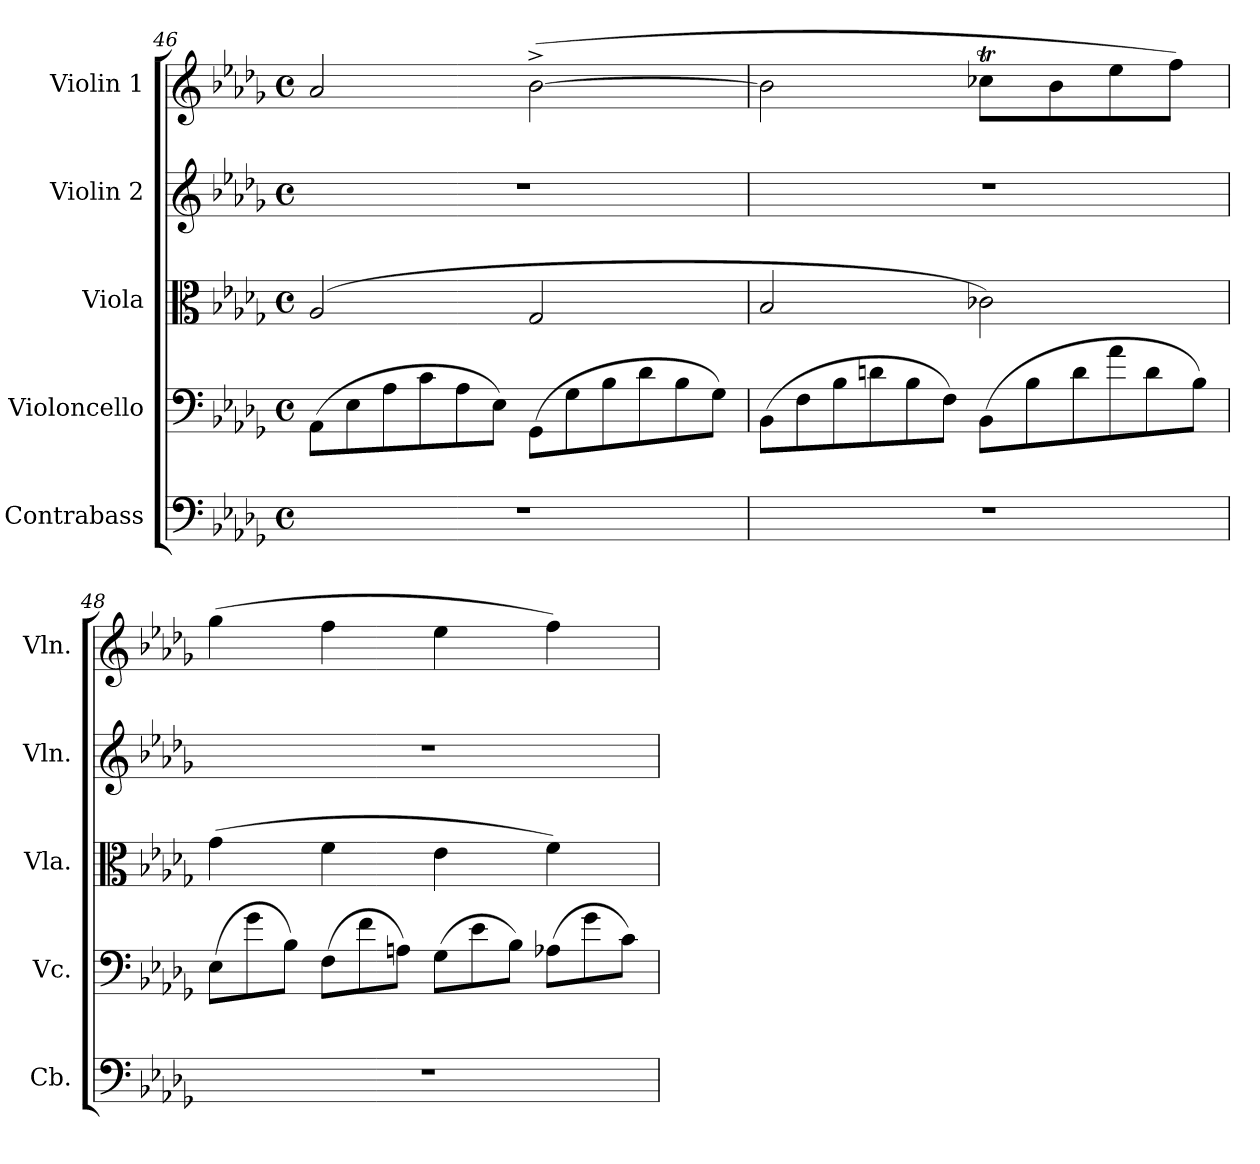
**kern	**kern	**kern	**kern	**kern
*part5	*part4	*part3	*part2	*part1
*staff5	*staff4	*staff3	*staff2	*staff1
*I"Contrabass	*I"Violoncello	*I"Viola	*I"Violin 2	*I"Violin 1
*I'Cb.	*I'Vc.	*I'Vla.	*I'Vln.	*I'Vln.
*clefF4	*clefF4	*clefC3	*clefG2	*clefG2
*ITrd7c12	*	*	*	*
*k[b-e-a-d-g-]	*k[b-e-a-d-g-]	*k[b-e-a-d-g-]	*k[b-e-a-d-g-]	*k[b-e-a-d-g-]
*M4/4	*M4/4	*M4/4	*M4/4	*M4/4
*met(c)	*met(c)	*met(c)	*met(c)	*met(c)
*	*Xtuplet	*	*	*
=46	=46	=46	=46	=46
1r	(12AA-\L	(2A-/	1r	2a-/
.	12E-\	.	.	.
.	12A-\	.	.	.
.	12c\	.	.	.
.	12A-\	.	.	.
.	12E-\J)	.	.	.
.	(12GG-\L	2G-/	.	([2b-^\
.	12G-\	.	.	.
.	12B-\	.	.	.
.	12d-\	.	.	.
.	12B-\	.	.	.
.	12G-\J)	.	.	.
=47	=47	=47	=47	=47
*	*	*	*	*^
1r	(12BB-\L	2B-/	1r	2b-\]	2ryy
.	12F\	.	.	.	.
.	12B-\	.	.	.	.
.	12dn\	.	.	.	.
.	12B-\	.	.	.	.
.	12F\J)	.	.	.	.
*	*	*	*	*	*Xbrackettup
.	(12BB-\L	2c-X\)	.	8cc-XT\L	24cc-\LLyy
.	.	.	.	.	24dd-\yy
.	12B-\	.	.	.	24cc-\JJyy
.	.	.	.	8b-\	4.ryy
.	12d\	.	.	.	.
.	12a-\	.	.	8ee-\	.
.	12d\	.	.	.	.
.	.	.	.	8ff\J)	.
.	12B-\J)	.	.	.	.
*	*	*	*	*v	*v
!!LO:PB:g=z
=48	=48	=48	=48	=48
1r	(12E-\L	(4g-\	1r	(4gg-\
.	12g-\	.	.	.
.	12B-\J)	.	.	.
.	(12F\L	4f\	.	4ff\
.	12f\	.	.	.
.	12An\J)	.	.	.
.	(12G-\L	4e-\	.	4ee-\
.	12e-\	.	.	.
.	12B-\J)	.	.	.
.	(12A-X\L	4f\)	.	4ff\)
.	12g-\	.	.	.
.	12c\J)	.	.	.
=	=	=	=	=
*-	*-	*-	*-	*-
